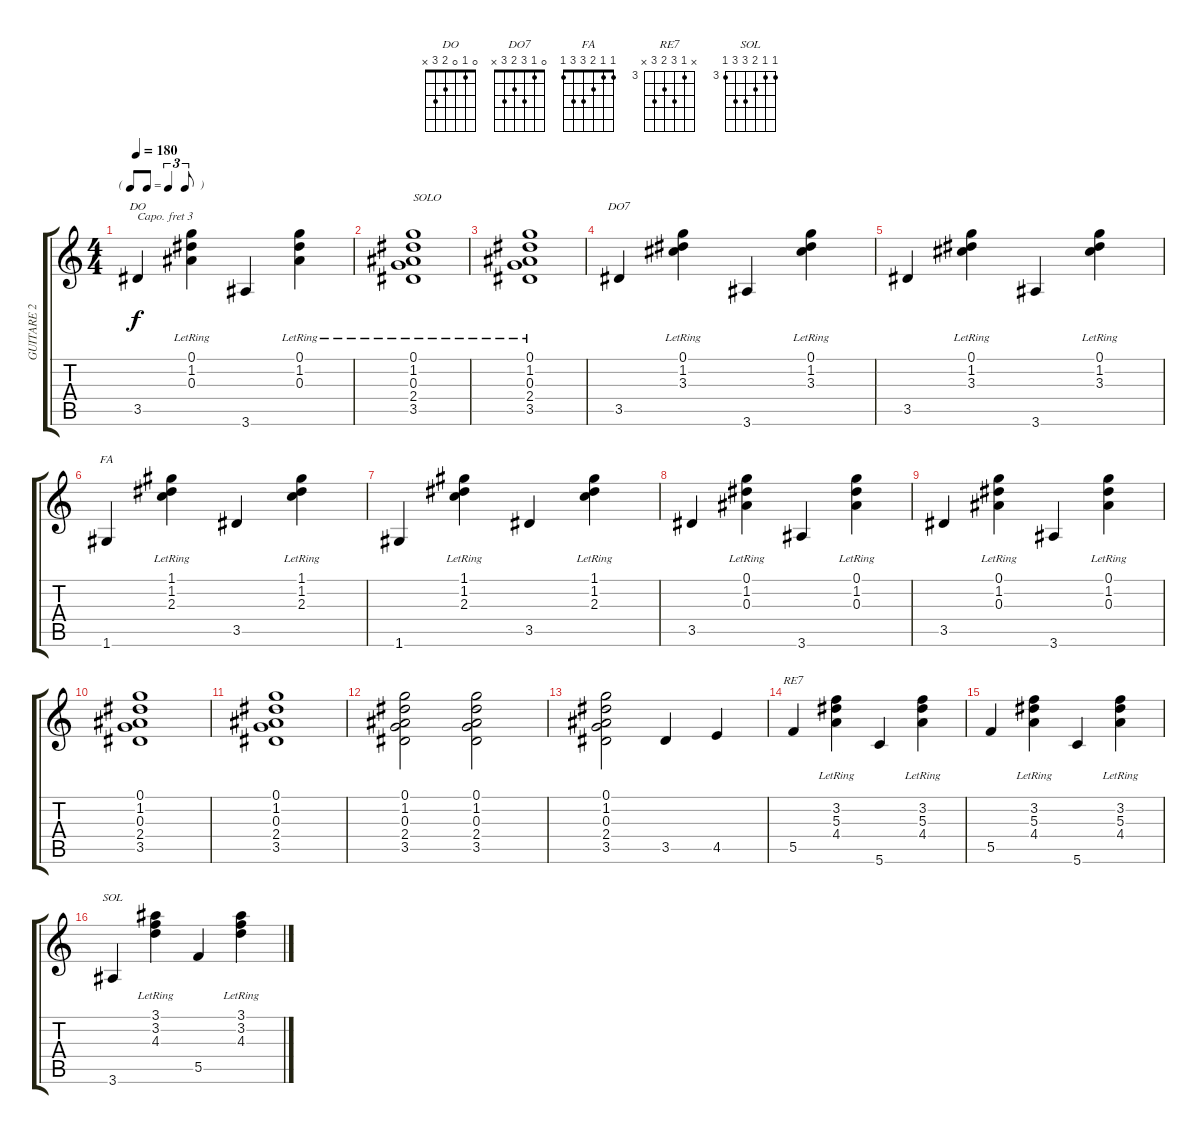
\track ("GUITARE 2" "GUITARE 2") {instrument acousticguitarnylon}
\staff {score tabs}
\capo 3
\tuning (E4 B3 G3 D3 A2 E2) {hide}
\chord ("DO" 0 1 0 2 3 x)
\chord ("DO7" 0 1 3 2 3 x)
\chord ("FA" 1 1 2 3 3 1)
\chord ("RE7" x 3 5 4 5 x) {firstfret 3}
\chord ("SOL" 3 3 4 5 5 3) {firstfret 3}
\ts (4 4)
\tf triplet8th
\tempo 180
\clef g2
\ks c
3.5.4{ch "DO" dy f} (0.1{lr} 1.2{lr} 0.3{lr}).4 3.6.4 (0.1{lr} 1.2{lr} 0.3{lr}).4 |
(0.1{lr} 1.2{lr} 0.3{lr} 2.4 3.5).1{txt "SOLO"} |
(0.1{lr} 1.2{lr} 0.3{lr} 2.4 3.5).1 |
3.5.4{ch "DO7"} (0.1{lr} 1.2{lr} 3.3{lr}).4 3.6.4 (0.1{lr} 1.2{lr} 3.3{lr}).4 |
3.5.4 (0.1{lr} 1.2{lr} 3.3{lr}).4 3.6.4 (0.1{lr} 1.2{lr} 3.3{lr}).4 |
1.6.4{ch "FA"} (1.1{lr} 1.2{lr} 2.3{lr}).4 3.5.4 (1.1{lr} 1.2{lr} 2.3{lr}).4 |
1.6.4 (1.1{lr} 1.2{lr} 2.3{lr}).4 3.5.4 (1.1{lr} 1.2{lr} 2.3{lr}).4 |
3.5.4 (0.1{lr} 1.2{lr} 0.3{lr}).4 3.6.4 (0.1{lr} 1.2{lr} 0.3{lr}).4 |
3.5.4 (0.1{lr} 1.2{lr} 0.3{lr}).4 3.6.4 (0.1{lr} 1.2{lr} 0.3{lr}).4 |
(0.1 1.2 0.3 2.4 3.5).1 |
(0.1 1.2 0.3 2.4 3.5).1 |
(0.1 1.2 0.3 2.4 3.5).2 (0.1 1.2 0.3 2.4 3.5).2 |
(0.1 1.2 0.3 2.4 3.5).2 3.5.4 4.5.4 |
5.5.4{ch "RE7"} (3.2{lr} 5.3{lr} 4.4).4 5.6.4 (3.2{lr} 5.3{lr} 4.4).4 |
5.5.4 (3.2{lr} 5.3{lr} 4.4).4 5.6.4 (3.2{lr} 5.3{lr} 4.4).4 |
3.6.4{ch "SOL"} (3.1{lr} 3.2{lr} 4.3{lr}).4 5.5.4 (3.1{lr} 3.2{lr} 4.3{lr}).4
